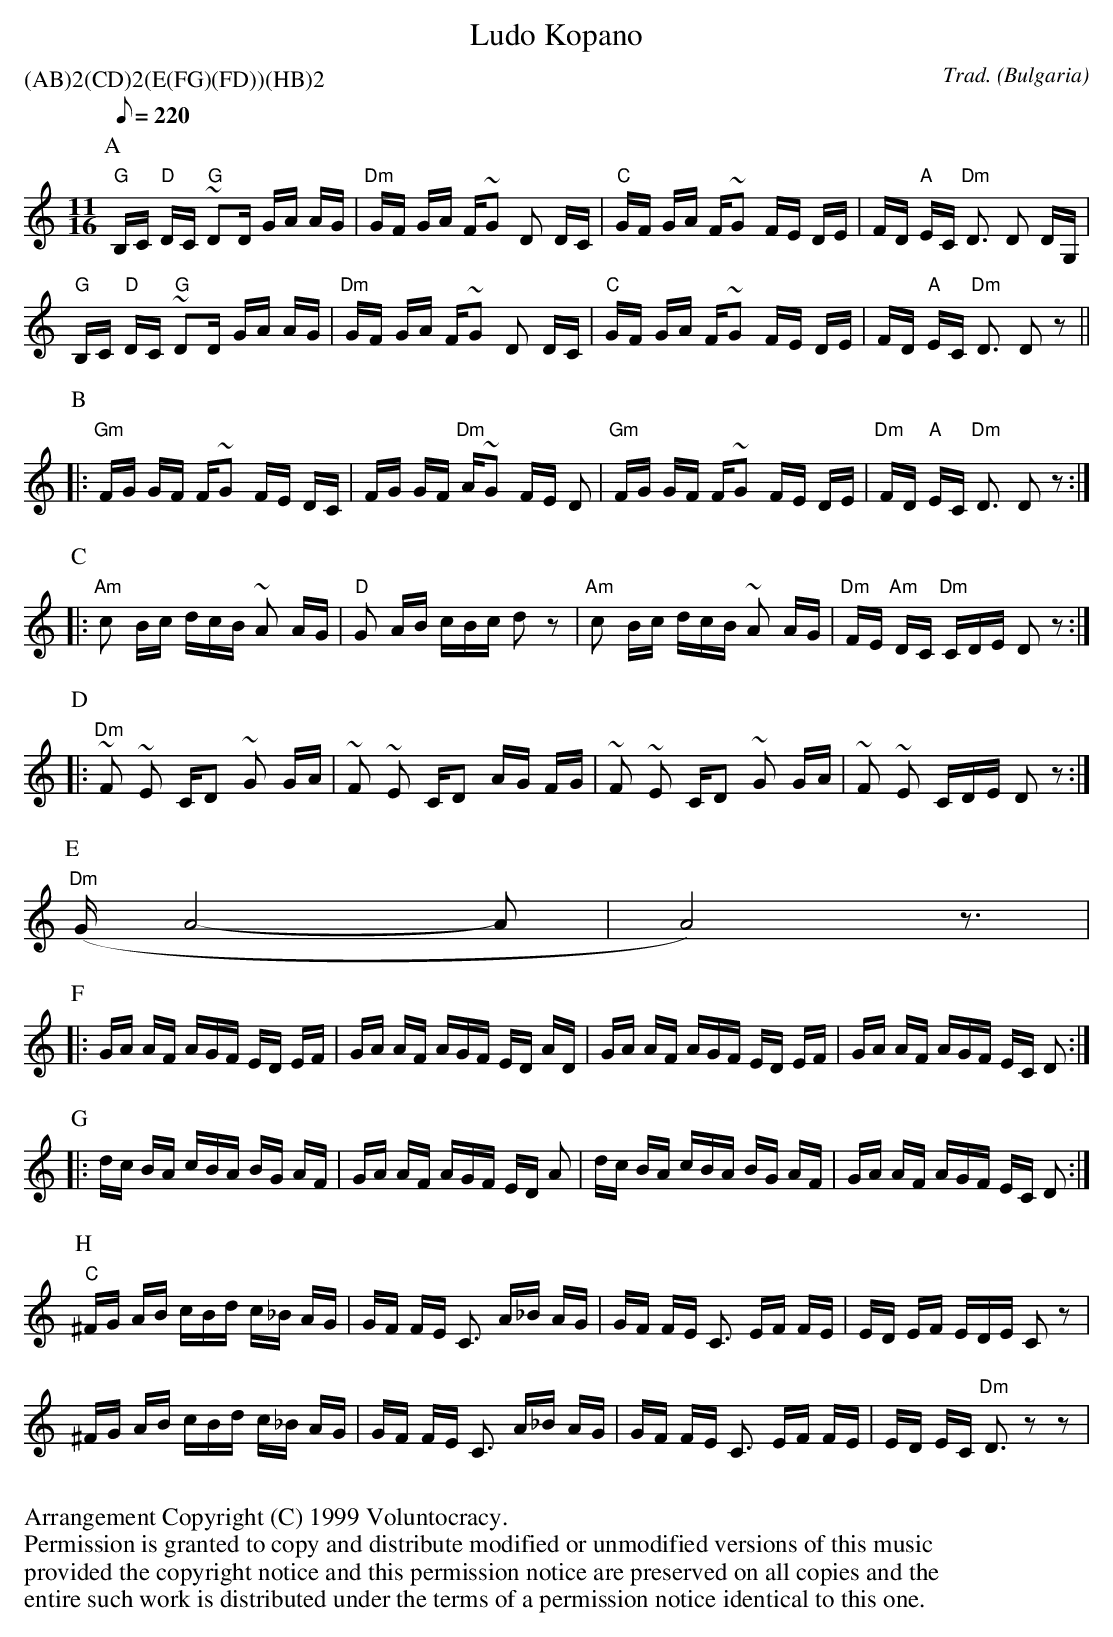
X:1
T:Ludo Kopano
O:Bulgaria
C:Trad.
P:(AB)2(CD)2(E(FG)(FD))(HB)2
Q:1/8=220
M:11/16
L:1/16
K:Am
P:A
"G"B,C "D"DC "G"~D2D GA AG | "Dm"GF GA F~G2 D2 DC | "C"GF GA F~G2 FE DE | FD "A"EC "Dm"D3 D2 DG, |
"G"B,C "D"DC "G"~D2D GA AG | "Dm"GF GA F~G2 D2 DC | "C"GF GA F~G2 FE DE | FD "A"EC "Dm"D3 D2 z2 ||
P:B
|: "Gm"FG GF F~G2 FE DC | FG GF "Dm"A~G2 FE D2 | "Gm"FG GF F~G2 FE DE | "Dm"FD "A"EC "Dm"D3 D2 z2 :|
P:C
|: "Am"c2 Bc dcB ~A2 AG | "D"G2 AB cBc d2 z2 | "Am"c2 Bc dcB ~A2 AG | "Dm"FE "Am"DC "Dm"CDE D2 z2 :|
P:D
|: "Dm"~F2 ~E2 CD2 ~G2 GA | ~F2 ~E2 CD2 AG FG | ~F2 ~E2 CD2 ~G2 GA | ~F2 ~E2 CDE D2 z2 :|
P:E
"Dm"(GA8-A2|A8)z3|
P:F
|: GA AF AGF ED EF | GA AF AGF ED AD | GA AF AGF ED EF | GA AF AGF EC D2 :|
P:G
|: dc BA cBA BG AF | GA AF AGF ED A2 | dc BA cBA BG AF | GA AF AGF EC D2 :|
P:H
"C"^FG AB cBd c_B AG | GF FE C3 A_B AG | GF FE C3 EF FE | ED EF EDE C2 z2 |
   ^FG AB cBd c_B AG | GF FE C3 A_B AG | GF FE C3 EF FE | ED EC "Dm"D3 z2 z2 |
W:Arrangement Copyright (C) 1999 Voluntocracy.
W:Permission is granted to copy and distribute modified or unmodified versions of this music
W:provided the copyright notice and this permission notice are preserved on all copies and the
W:entire such work is distributed under the terms of a permission notice identical to this one.
